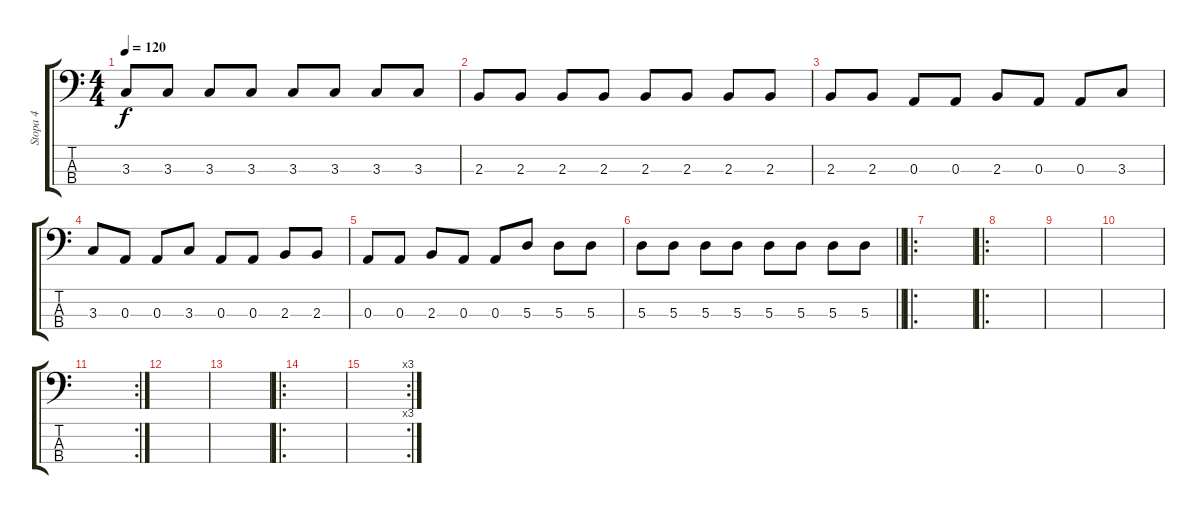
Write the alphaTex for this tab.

\track ("Stopa 4" "Stopa 4") {instrument electricbasspick}
\staff {score tabs}
\tuning (G2 D2 A1 E1) {hide}
\ts (4 4)
\tempo 120
\clef f4
\ks c
3.3.8{dy f} 3.3.8 3.3.8 3.3.8 3.3.8 3.3.8 3.3.8 3.3.8 |
2.3.8 2.3.8 2.3.8 2.3.8 2.3.8 2.3.8 2.3.8 2.3.8 |
2.3.8 2.3.8 0.3.8 0.3.8 2.3.8 0.3.8 0.3.8 3.3.8 |
3.3.8 0.3.8 0.3.8 3.3.8 0.3.8 0.3.8 2.3.8 2.3.8 |
0.3.8 0.3.8 2.3.8 0.3.8 0.3.8 5.3.8 5.3.8 5.3.8 |
\barLineRight lightlight
5.3.8 5.3.8 5.3.8 5.3.8 5.3.8 5.3.8 5.3.8 5.3.8 |
\ro
|
\ro
|
|
|
\rc 2
|
|
|
\ro
|
\rc 3
